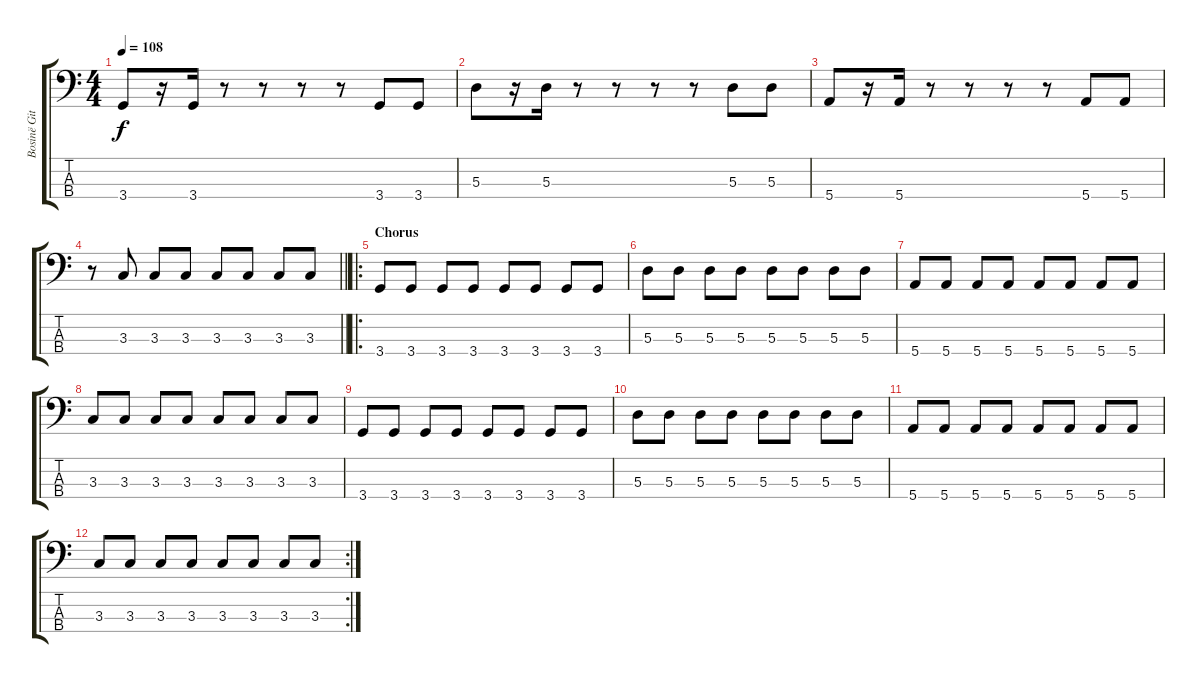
\track ("Bosinë Gitara" "Bosinë Git") {instrument electricbassfinger}
\staff {score tabs}
\tuning (G2 D2 A1 E1) {hide}
\ts (4 4)
\tempo 108
\clef f4
\ks c
3.4.8{dy f} r.16 3.4.16 r.8 r.8 r.8 r.8 3.4.8 3.4.8 |
5.3.8 r.16 5.3.16 r.8 r.8 r.8 r.8 5.3.8 5.3.8 |
5.4.8 r.16 5.4.16 r.8 r.8 r.8 r.8 5.4.8 5.4.8 |
\barLineRight lightlight
r.8 3.3.8 3.3.8 3.3.8 3.3.8 3.3.8 3.3.8 3.3.8 |
\ro
\section ("" "Chorus")
3.4.8 3.4.8 3.4.8 3.4.8 3.4.8 3.4.8 3.4.8 3.4.8 |
5.3.8 5.3.8 5.3.8 5.3.8 5.3.8 5.3.8 5.3.8 5.3.8 |
5.4.8 5.4.8 5.4.8 5.4.8 5.4.8 5.4.8 5.4.8 5.4.8 |
3.3.8 3.3.8 3.3.8 3.3.8 3.3.8 3.3.8 3.3.8 3.3.8 |
3.4.8 3.4.8 3.4.8 3.4.8 3.4.8 3.4.8 3.4.8 3.4.8 |
5.3.8 5.3.8 5.3.8 5.3.8 5.3.8 5.3.8 5.3.8 5.3.8 |
5.4.8 5.4.8 5.4.8 5.4.8 5.4.8 5.4.8 5.4.8 5.4.8 |
\rc 2
3.3.8 3.3.8 3.3.8 3.3.8 3.3.8 3.3.8 3.3.8 3.3.8
